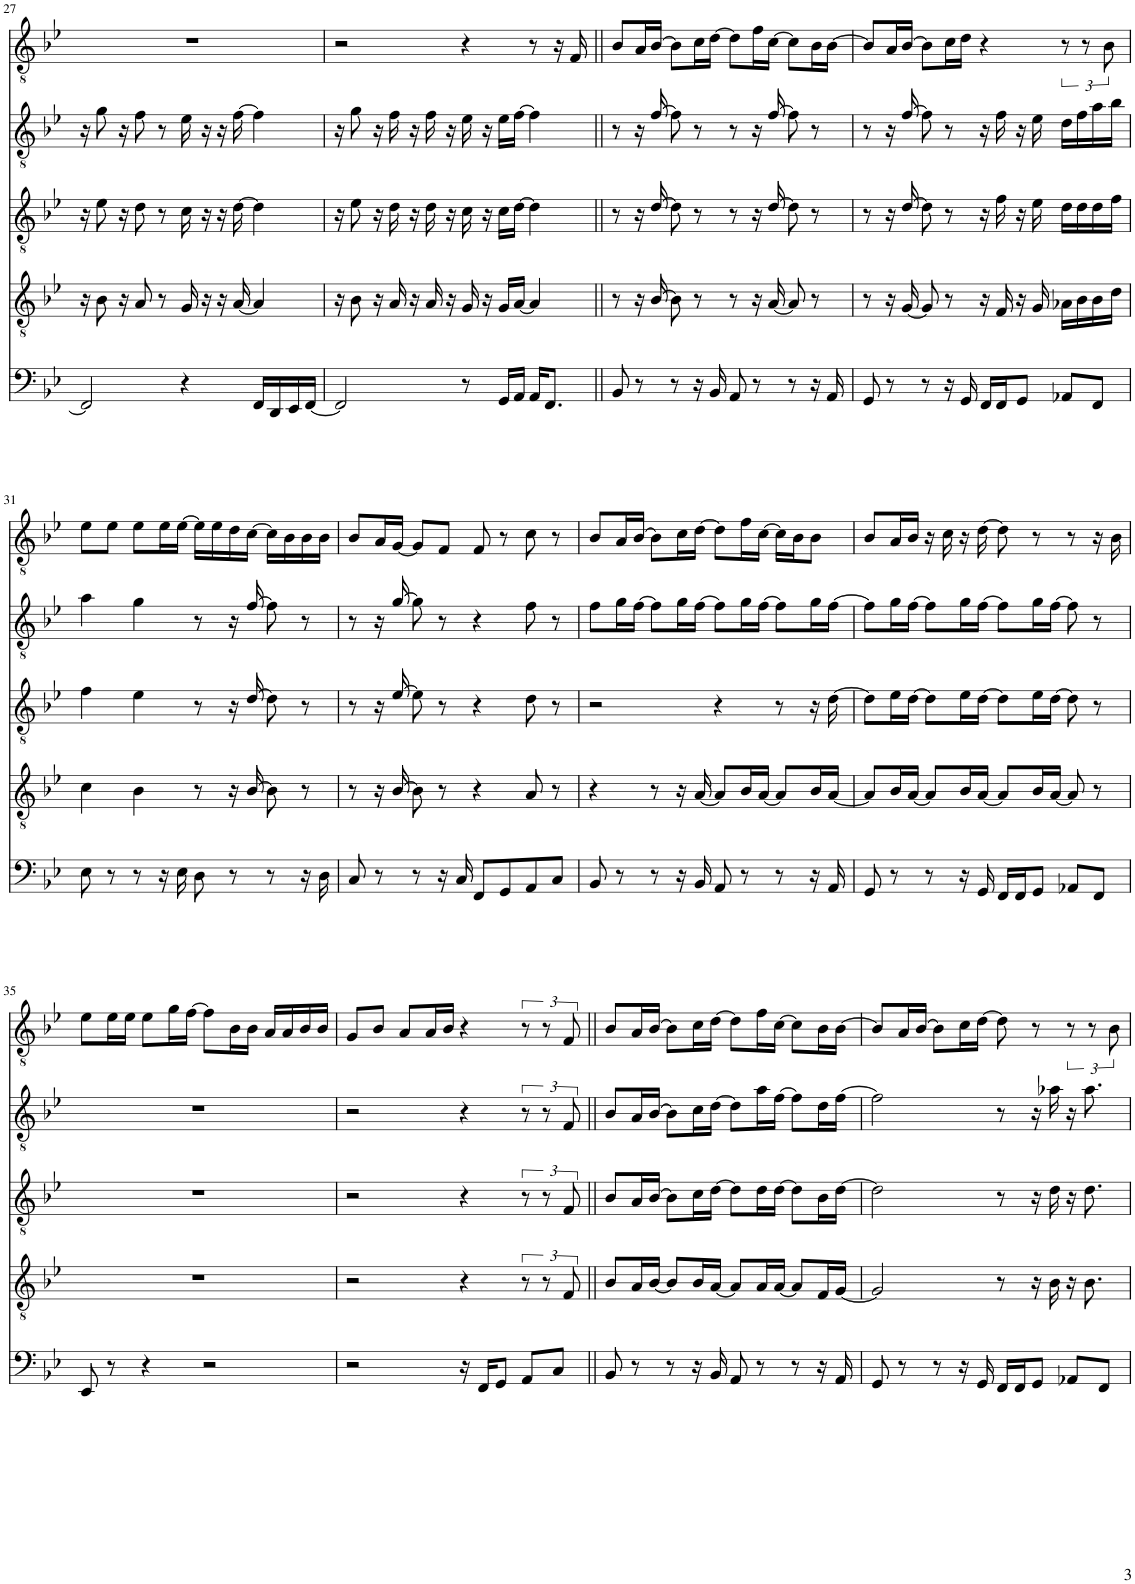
**kern	**kern	**kern	**kern	**kern
*part5	*part4	*part3	*part2	*part1
*staff5	*staff4	*staff3	*staff2	*staff1
*I"Purple	*I"Blue	*I"Green	*I"Yellow	*I"Red
!!LO:PB:g=z
*clefF4	*clefGv2	*clefGv2	*clefGv2	*clefGv2
*k[b-e-]	*k[b-e-]	*k[b-e-]	*k[b-e-]	*k[b-e-]
*M4/4	*M4/4	*M4/4	*M4/4	*M4/4
=27	=27	=27	=27	=27
2FF/]	16r	16r	16r	1r
.	8B-\	8e-\	8g\	.
.	16r	16r	16r	.
.	8A/	8d\	8f\	.
.	8r	8r	8r	.
4r	16G/	16c\	16e-\	.
.	16r	16r	16r	.
.	16r	16r	16r	.
.	[16A/	[16d\	[16f\	.
16FF/LL	4A/]	4d\]	4f\]	.
16DD/	.	.	.	.
16EE-/	.	.	.	.
[16FF/JJ	.	.	.	.
=28	=28	=28	=28	=28
2FF/]	16r	16r	16r	2r
.	8B-\	8e-\	8g\	.
.	16r	16r	16r	.
.	16A/	16d\	16f\	.
.	16r	16r	16r	.
.	16A/	16d\	16f\	.
.	16r	16r	16r	.
8r	16G/	16c\	16e-\	4r
.	16r	16r	16r	.
16GG/LL	16G/LL	16c\LL	16e-\LL	.
16AA/JJ	[16A/JJ	[16d\JJ	[16f\JJ	.
16AA/KL	4A/]	4d\]	4f\]	8r
8.FF/J	.	.	.	.
.	.	.	.	16r
.	.	.	.	16F/
=29||	=29||	=29||	=29||	=29||
8BB-/	8r	8r	8r	8B-/L
8r	16r	16r	16r	16A/L
.	[16B-/	[16d/	[16f/	[16B-/JJ
8r	8B-\]	8d\]	8f\]	8B-\L]
16r	8r	8r	8r	16c\L
16BB-/	.	.	.	[16d\JJ
8AA/	8r	8r	8r	8d\L]
8r	16r	16r	16r	16f\L
.	[16A/	[16d/	[16f/	[16c\JJ
8r	8A/]	8d\]	8f\]	8c\L]
16r	8r	8r	8r	16B-\L
16AA/	.	.	.	[16B-\JJ
=30	=30	=30	=30	=30
8GG/	8r	8r	8r	8B-/L]
8r	16r	16r	16r	16A/L
.	[16G/	[16d/	[16f/	[16B-/JJ
8r	8G/]	8d\]	8f\]	8B-\L]
16r	8r	8r	8r	16c\L
16GG/	.	.	.	16d\JJ
16FF/LL	16r	16r	16r	4r
16FF/J	16F/	16f\	16f\	.
8GG/J	16r	16r	16r	.
.	16G/	16e-\	16e-\	.
8AA-X/L	16A-X\LL	16d\LL	16d\LL	12r
.	16B-\	16d\	16f\	.
.	.	.	.	12r
8FF/J	16B-\	16d\	16a\	.
.	.	.	.	12B-\
.	16d\JJ	16f\JJ	16b-\JJ	.
!!LO:LB:g=z
=31	=31	=31	=31	=31
8E-\	4c\	4f\	4a\	8e-\L
8r	.	.	.	8e-\J
8r	4B-\	4e-\	4g\	8e-\L
16r	.	.	.	16e-\L
16E-\	.	.	.	[16e-\JJ
8D\	8r	8r	8r	16e-\LL]
.	.	.	.	16e-\
8r	16r	16r	16r	16d\
.	[16B-/	[16d/	[16f/	[16c\JJ
8r	8B-\]	8d\]	8f\]	16c\LL]
.	.	.	.	16B-\
16r	8r	8r	8r	16B-\
16D\	.	.	.	16B-\JJ
=32	=32	=32	=32	=32
8C/	8r	8r	8r	8B-/L
8r	16r	16r	16r	16A/L
.	[16B-/	[16e-/	[16g/	[16G/JJ
8r	8B-\]	8e-\]	8g\]	8G/L]
16r	8r	8r	8r	8F/J
16C/	.	.	.	.
8FF/L	4r	4r	4r	8F/
8GG/	.	.	.	8r
8AA/	8A/	8d\	8f\	8c\
8C/J	8r	8r	8r	8r
=33	=33	=33	=33	=33
8BB-/	4r	2r	8f\L	8B-/L
8r	.	.	16g\L	16A/L
.	.	.	[16f\JJ	[16B-/JJ
8r	8r	.	8f\L]	8B-\L]
16r	16r	.	16g\L	16c\L
16BB-/	[16A/	.	[16f\JJ	[16d\JJ
8AA/	8A/L]	4r	8f\L]	8d\L]
8r	16B-/L	.	16g\L	16f\L
.	[16A/JJ	.	[16f\JJ	[16c\JJ
8r	8A/L]	8r	8f\L]	16c\LL]
.	.	.	.	16B-\J
16r	16B-/L	16r	16g\L	8B-\J
16AA/	[16A/JJ	[16d\	[16f\JJ	.
=34	=34	=34	=34	=34
8GG/	8A/L]	8d\L]	8f\L]	8B-/L
8r	16B-/L	16e-\L	16g\L	16A/L
.	[16A/JJ	[16d\JJ	[16f\JJ	16B-/JJ
8r	8A/L]	8d\L]	8f\L]	16r
.	.	.	.	16c\
16r	16B-/L	16e-\L	16g\L	16r
16GG/	[16A/JJ	[16d\JJ	[16f\JJ	[16d\
16FF/LL	8A/L]	8d\L]	8f\L]	8d\]
16FF/J	.	.	.	.
8GG/J	16B-/L	16e-\L	16g\L	8r
.	[16A/JJ	[16d\JJ	[16f\JJ	.
8AA-X/L	8A/]	8d\]	8f\]	8r
8FF/J	8r	8r	8r	16r
.	.	.	.	16B-\
!!LO:LB:g=z
=35	=35	=35	=35	=35
8EE-/	1r	1r	1r	8e-\L
8r	.	.	.	16e-\L
.	.	.	.	16e-\JJ
4r	.	.	.	8e-\L
.	.	.	.	16g\L
.	.	.	.	[16f\JJ
2r	.	.	.	8f\L]
.	.	.	.	16B-\L
.	.	.	.	16B-\JJ
.	.	.	.	16A/LL
.	.	.	.	16A/
.	.	.	.	16B-/
.	.	.	.	16B-/JJ
=36	=36	=36	=36	=36
2r	2r	2r	2r	8G/L
.	.	.	.	8B-/J
.	.	.	.	8A/L
.	.	.	.	16A/L
.	.	.	.	16B-/JJ
16r	4r	4r	4r	4r
16FF/KL	.	.	.	.
8GG/J	.	.	.	.
8AA/L	12r	12r	12r	12r
.	12r	12r	12r	12r
8C/J	.	.	.	.
.	12F/	12F/	12F/	12F/
=37||	=37||	=37||	=37||	=37||
8BB-/	8B-/L	8B-/L	8B-/L	8B-/L
8r	16A/L	16A/L	16A/L	16A/L
.	[16B-/JJ	[16B-/JJ	[16B-/JJ	[16B-/JJ
8r	8B-/L]	8B-\L]	8B-\L]	8B-\L]
16r	16B-/L	16c\L	16c\L	16c\L
16BB-/	[16A/JJ	[16d\JJ	[16d\JJ	[16d\JJ
8AA/	8A/L]	8d\L]	8d\L]	8d\L]
8r	16A/L	16d\L	16a\L	16f\L
.	[16A/JJ	[16d\JJ	[16f\JJ	[16c\JJ
8r	8A/L]	8d\L]	8f\L]	8c\L]
16r	16F/L	16B-\L	16d\L	16B-\L
16AA/	[16G/JJ	[16d\JJ	[16f\JJ	[16B-\JJ
=38	=38	=38	=38	=38
8GG/	2G/]	2d\]	2f\]	8B-/L]
8r	.	.	.	16A/L
.	.	.	.	[16B-/JJ
8r	.	.	.	8B-\L]
16r	.	.	.	16c\L
16GG/	.	.	.	[16d\JJ
16FF/LL	8r	8r	8r	8d\]
16FF/J	.	.	.	.
8GG/J	16r	16r	16r	8r
.	16B-\	16d\	16a-X\	.
8AA-X/L	16r	16r	16r	12r
.	8.B-\	8.d\	8.a-\	.
.	.	.	.	12r
8FF/J	.	.	.	.
.	.	.	.	12B-\
=	=	=	=	=
*-	*-	*-	*-	*-
